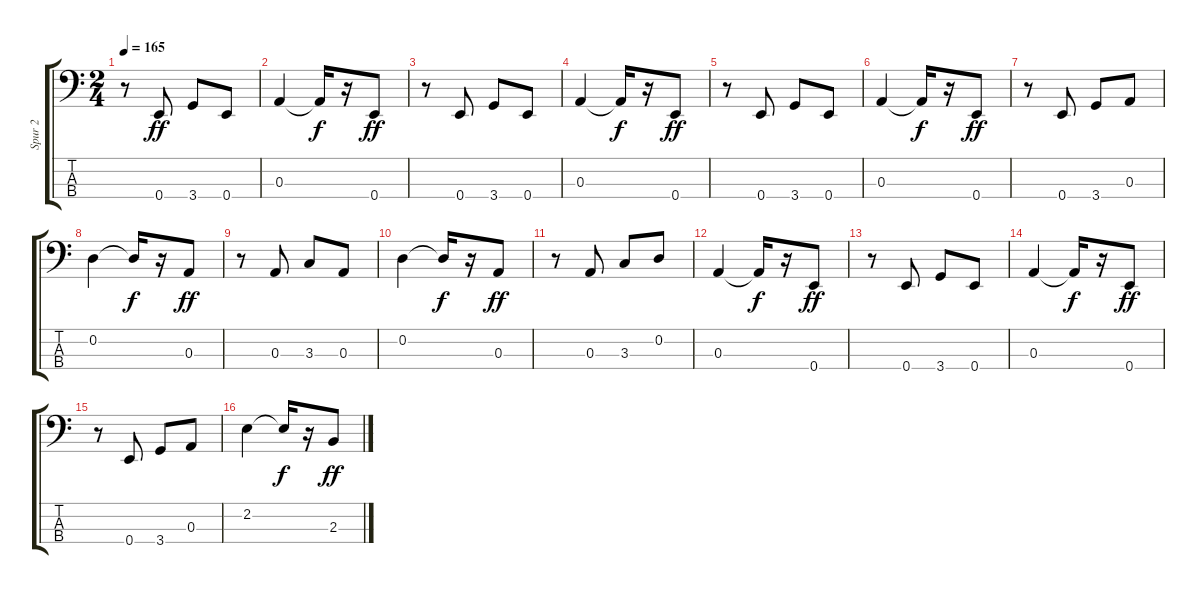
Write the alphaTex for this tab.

\track ("Spur 2" "Spur 2") {instrument electricguitarjazz}
\staff {score tabs}
\tuning (G2 D2 A1 E1) {hide}
\ts (2 4)
\tempo 165
\clef f4
\ks c
r.8{dy ff} 0.4.8 3.4.8 0.4.8 |
0.3.4 0.3{t}.16{dy f} r.16 0.4.8{dy ff} |
r.8 0.4.8 3.4.8 0.4.8 |
0.3.4 0.3{t}.16{dy f} r.16 0.4.8{dy ff} |
r.8 0.4.8 3.4.8 0.4.8 |
0.3.4 0.3{t}.16{dy f} r.16 0.4.8{dy ff} |
r.8 0.4.8 3.4.8 0.3.8 |
0.2.4 0.2{t}.16{dy f} r.16 0.3.8{dy ff} |
r.8 0.3.8 3.3.8 0.3.8 |
0.2.4 0.2{t}.16{dy f} r.16 0.3.8{dy ff} |
r.8 0.3.8 3.3.8 0.2.8 |
0.3.4 0.3{t}.16{dy f} r.16 0.4.8{dy ff} |
r.8 0.4.8 3.4.8 0.4.8 |
0.3.4 0.3{t}.16{dy f} r.16 0.4.8{dy ff} |
r.8 0.4.8 3.4.8 0.3.8 |
2.2.4 2.2{t}.16{dy f} r.16 2.3.8{dy ff}
